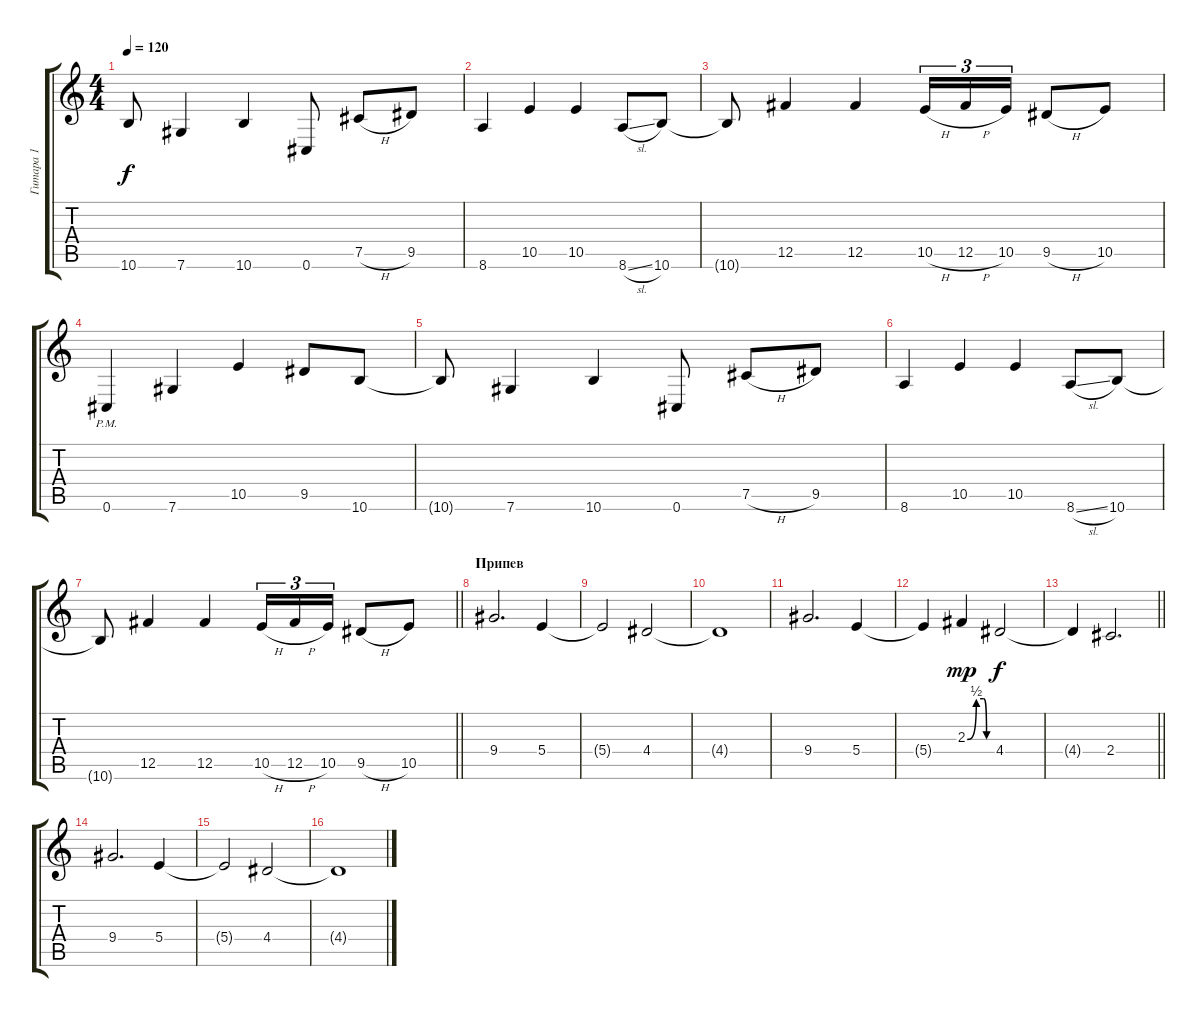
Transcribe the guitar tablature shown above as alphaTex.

\track ("Гитара 1" "Гитара 1") {instrument distortionguitar}
\staff {score tabs}
\tuning (Db4 Ab3 E3 B2 Gb2 Db2) {hide}
\ts (4 4)
\tempo 120
\clef g2
\ks c
10.6{t}.8{dy f} 7.6.4 10.6.4 0.6.8 7.5{h}.8 9.5.8 |
8.6.4 10.5.4 10.5.4 8.6{sl}.8 10.6.8 |
10.6{t}.8 12.5.4 12.5.4 10.5{h}.16{tu (3 2)} 12.5{h}.16{tu (3 2)} 10.5.16{tu (3 2)} 9.5{h}.8 10.5.8 |
0.6{pm}.4 7.6.4 10.5.4 9.5.8 10.6.8 |
10.6{t}.8 7.6.4 10.6.4 0.6.8 7.5{h}.8 9.5.8 |
8.6.4 10.5.4 10.5.4 8.6{sl}.8 10.6.8 |
\barLineRight lightlight
10.6{t}.8 12.5.4 12.5.4 10.5{h}.16{tu (3 2)} 12.5{h}.16{tu (3 2)} 10.5.16{tu (3 2)} 9.5{h}.8 10.5.8 |
\section ("" "Припев")
9.4.2{d} 5.4.4 |
5.4{t}.2 4.4.2 |
4.4{t}.1 |
9.4.2{d} 5.4.4 |
5.4{t}.4 2.3{be (custom 0 0 22 2 40 2 47 0 60 0)}.4{dy mp} 4.4.2{dy f} |
\barLineRight lightlight
4.4{t}.4 2.4.2{d} |
9.4.2{d} 5.4.4 |
5.4{t}.2 4.4.2 |
4.4{t}.1
